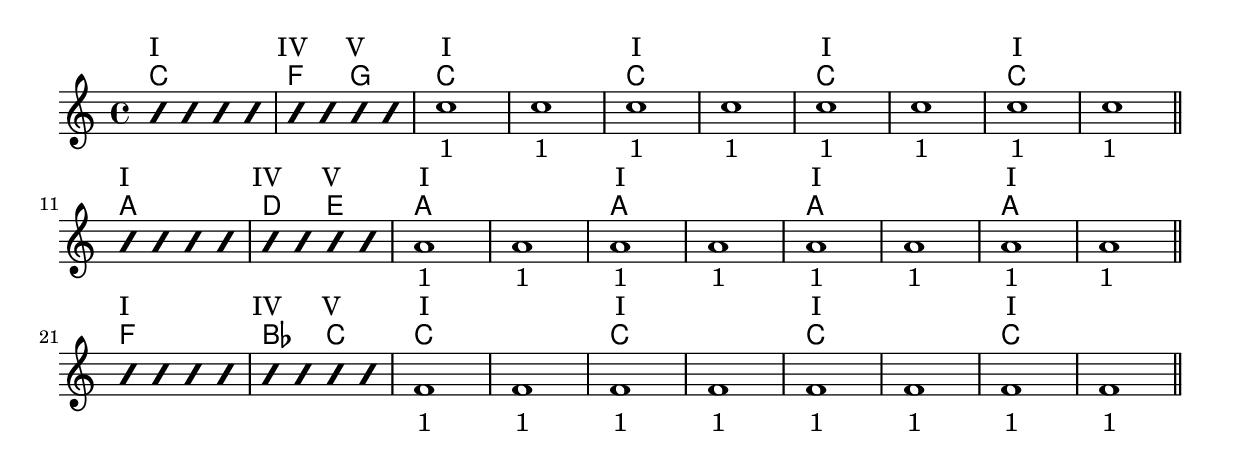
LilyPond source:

\version "2.18.2"
rs = {
  \once \override Rest.stencil = #ly:percent-repeat-item-interface::beat-slash
  \once \override Rest.thickness = #0.48
  \once \override Rest.slope = #1.7
  r4
}
% Function to print a specified number of slashes
comp = #(define-music-function (parser location count) (integer?)
  #{
    \override Rest.stencil = #ly:percent-repeat-item-interface::beat-slash
    \override Rest.thickness = #0.48
    \override Rest.slope = #1.7
    \repeat unfold $count { r4 }
    \revert Rest.stencil
  #}
)

\paper {
indent = 0\cm
}

\score {
  <<
    \new ChordNames = "chords" {
      \chordmode { c1 f2 g2 c\breve c\breve c\breve c\breve \break
      a1 d2 e2 \repeat unfold 4 a\breve
      f1 bes2 c2 \repeat unfold 4 c\breve
      }
    }
    \new Lyrics \lyrics \with { alignAboveContext = "chords" }  {
      I1 IV2 V I\breve I\breve I\breve I\breve \break
      I1 IV2 V I\breve I\breve I\breve I\breve \break
      I1 IV2 V I\breve I\breve I\breve I\breve
    }
    \new Staff = "staff" {
      \new Voice = "melody" {
        \relative c''{ \comp #8 \repeat unfold 8 c1  \bar "||"} \break
        \relative a'{ \comp #8 \repeat unfold 8 a1  \bar "||"} \break
        \relative f'{ \comp #8 \repeat unfold 8 f1  \bar "||"}
      }
    }
    \new Lyrics \lyrics {
       _ _ \repeat unfold 8 \markup{1} \break
       _ _ \repeat unfold 8 \markup{1} \break
       _ _ \repeat unfold 8 \markup{1} 
    }
  >>
}